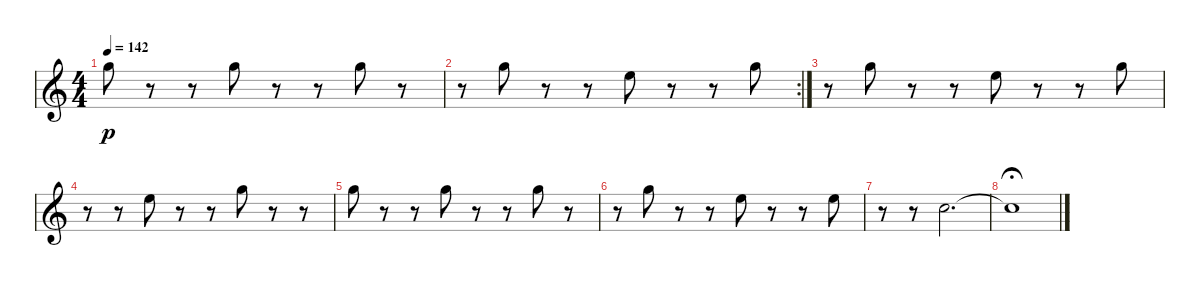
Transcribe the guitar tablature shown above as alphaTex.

\defaultSystemsLayout 4
\bracketExtendMode nobrackets
\singleTrackTrackNamePolicy hidden
\multiTrackTrackNamePolicy hidden
\firstSystemTrackNameMode fullname
\firstSystemTrackNameOrientation horizontal
\otherSystemsTrackNameOrientation horizontal
\track ("Oboe" "ob.") {instrument oboe}
\staff {score}
\tuning (E4 B3 G3 D3 A2 E2)
\ts (4 4)
\tempo 142
\clef g2
\ks c
15.1.8{dy p beam Down} r.8{beam Down} r.8{beam Down} 15.1.8{beam Down} r.8{beam Down} r.8{beam Down} 15.1.8{beam Down} r.8{beam Down} |
\rc 2
r.8{beam Down} 15.1.8{beam Down} r.8{beam Down} r.8{beam Down} 12.1.8{beam Down} r.8{beam Down} r.8{beam Down} 15.1.8{beam Down} |
r.8{beam Down} 20.2.8{beam Down} r.8{beam Down} r.8{beam Down} 17.2.8{beam Down} r.8{beam Down} r.8{beam Down} 15.1.8{beam Down} |
r.8{beam Down} r.8{beam Down} 17.2.8{beam Down} r.8{beam Down} r.8{beam Down} 15.1.8{beam Down} r.8{beam Down} r.8{beam Down} |
15.1.8{beam Down} r.8{beam Down} r.8{beam Down} 15.1.8{beam Down} r.8{beam Down} r.8{beam Down} 15.1.8{beam Down} r.8{beam Down} |
r.8{beam Down} 15.1.8{beam Down} r.8{beam Down} r.8{beam Down} 12.1.8{beam Down} r.8{beam Down} r.8{beam Down} 12.1.8{beam Down} |
r.8{beam Down} r.8{beam Down} 8.1.2{d beam Down} |
8.1{t}.1{fermata (medium 0.32) beam Down}
